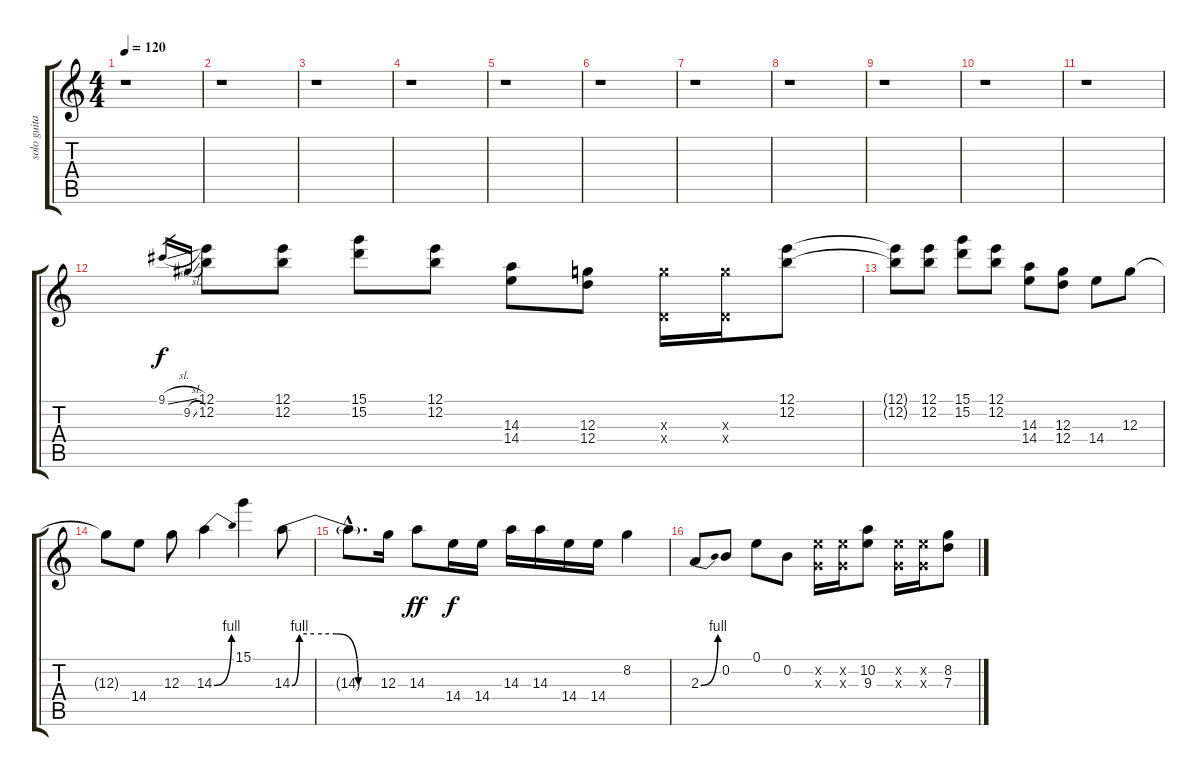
\track ("solo guitar" "solo guita") {instrument overdrivenguitar}
\staff {score tabs}
\tuning (E4 B3 G3 D3 A2 E2) {hide}
\ts (4 4)
\tempo 120
\clef g2
\ks c
r.1{dy f} |
r.1 |
r.1 |
r.1 |
r.1 |
r.1 |
r.1 |
r.1 |
r.1 |
r.1 |
r.1 |
9.1{sl}.16{gr} 9.2{sl}.16{gr} (12.1 12.2).8 (12.1 12.2).8 (15.1 15.2).8 (12.1 12.2).8 (14.3 14.4).8 (12.3 12.4).8 (12.3{x} 0.4{x}).16 (12.3{x} 0.4{x}).16 (12.1 12.2).8 |
(12.1{t} 12.2{t}).8 (12.1 12.2).8 (15.1 15.2).8 (12.1 12.2).8 (14.3 14.4).8 (12.3 12.4).8 14.4.8 12.3.8 |
12.3{t}.8 14.4.8 12.3.8 14.3{be (bend 0 0 60 4)}.4 15.1.4 14.3{be (custom 0 0 5 4 15 4 30 4 45 0 60 0)}.8 |
14.3{hac t}.8{d} 12.3.16 14.3.8{dy ff} 14.4.16{dy f} 14.4.16 14.3.16 14.3.16 14.4.16 14.4.16 8.2.4 |
2.3{be (bend 0 0 60 4)}.8 0.2.8 0.1.8 0.2.8 (5.2{x} 0.3{x}).16 (5.2{x} 0.3{x}).16 (10.2 9.3).8 (5.2{x} 0.3{x}).16 (5.2{x} 0.3{x}).16 (8.2 7.3).8
